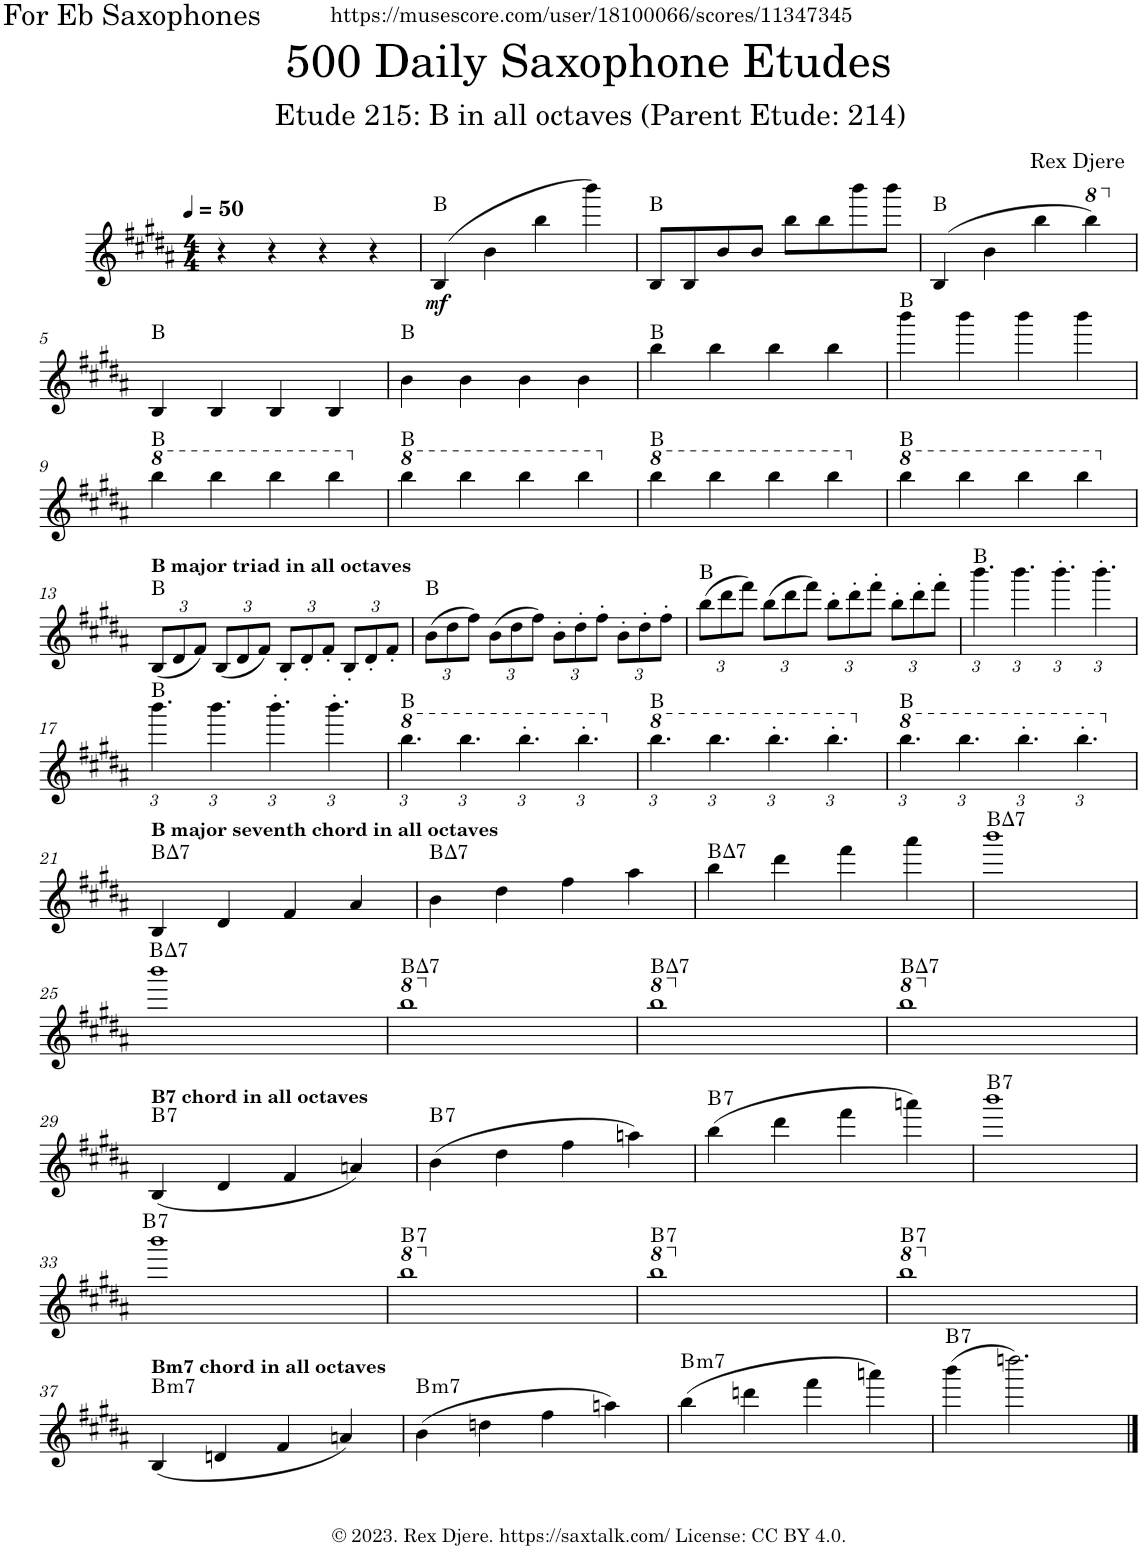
**kern	**dynam	**harte
*part1	*part1	*part1
*staff1	*staff1	*
*I"Alto Saxophone	*	*
*I'A. Sax.	*	*
*clefG2	*	*
*Trd5c9	*	*
*k[f#c#g#d#a#]	*	*
*M4/4	*	*
*MM50	*	*
=1	=1	=1
4r	.	.
4r	.	.
4r	.	.
4r	.	.
=2	=2	=2
!	!LO:DY:b	!
(4B/	mf	B:maj
4b\	.	.
4bb\	.	.
4bbb\)	.	.
=3	=3	=3
8B/L	.	B:maj
8B/	.	.
8b/	.	.
8b/J	.	.
8bb\L	.	.
8bb\	.	.
8bbb\	.	.
8bbb\J	.	.
=4	=4	=4
(4B/	.	B:maj
4b\	.	.
4bb\	.	.
*8va	*	*
4bbb\)	.	.
!!LO:LB:g=z
=5	=5	=5
*X8va	*	*
4B/	.	B:maj
4B/	.	.
4B/	.	.
4B/	.	.
=6	=6	=6
4b\	.	B:maj
4b\	.	.
4b\	.	.
4b\	.	.
=7	=7	=7
4bb\	.	B:maj
4bb\	.	.
4bb\	.	.
4bb\	.	.
=8	=8	=8
4bbb\	.	B:maj
4bbb\	.	.
4bbb\	.	.
4bbb\	.	.
!!LO:LB:g=z
=9	=9	=9
*8va	*	*
4bbb\	.	B:maj
4bbb\	.	.
4bbb\	.	.
4bbb\	.	.
=10	=10	=10
*X8va	*	*
*8va	*	*
4bbb\	.	B:maj
4bbb\	.	.
4bbb\	.	.
4bbb\	.	.
=11	=11	=11
*X8va	*	*
*8va	*	*
4bbb\	.	B:maj
4bbb\	.	.
4bbb\	.	.
4bbb\	.	.
=12	=12	=12
*X8va	*	*
*8va	*	*
4bbb\	.	B:maj
4bbb\	.	.
4bbb\	.	.
4bbb\	.	.
!!LO:LB:g=z
=13	=13	=13
*X8va	*	*
*Xbrackettup	*	*
!LO:TX:a:B:t=B major triad in all octaves	!	!
(12B/L	.	B:maj
12d#/	.	.
12f#/J)	.	.
(12B/L	.	.
12d#/	.	.
12f#/J)	.	.
12B'/L	.	.
12d#'/	.	.
12f#'/J	.	.
12B'/L	.	.
12d#'/	.	.
12f#'/J	.	.
=14	=14	=14
(12b\L	.	B:maj
12dd#\	.	.
12ff#\J)	.	.
(12b\L	.	.
12dd#\	.	.
12ff#\J)	.	.
12b'\L	.	.
12dd#'\	.	.
12ff#'\J	.	.
12b'\L	.	.
12dd#'\	.	.
12ff#'\J	.	.
=15	=15	=15
(12bb\L	.	B:maj
12ddd#\	.	.
12fff#\J)	.	.
(12bb\L	.	.
12ddd#\	.	.
12fff#\J)	.	.
12bb'\L	.	.
12ddd#'\	.	.
12fff#'\J	.	.
12bb'\L	.	.
12ddd#'\	.	.
12fff#'\J	.	.
=16	=16	=16
6.bbb\	.	B:maj
6.bbb\	.	.
6.bbb'\	.	.
6.bbb'\	.	.
!!LO:LB:g=z
=17	=17	=17
6.bbb\	.	B:maj
6.bbb\	.	.
6.bbb'\	.	.
6.bbb'\	.	.
=18	=18	=18
*8va	*	*
6.bbb\	.	B:maj
6.bbb\	.	.
6.bbb'\	.	.
6.bbb'\	.	.
=19	=19	=19
*X8va	*	*
*8va	*	*
6.bbb\	.	B:maj
6.bbb\	.	.
6.bbb'\	.	.
6.bbb'\	.	.
=20	=20	=20
*X8va	*	*
*8va	*	*
6.bbb\	.	B:maj
6.bbb\	.	.
6.bbb'\	.	.
6.bbb'\	.	.
!!LO:LB:g=z
=21	=21	=21
*X8va	*	*
!LO:TX:a:B:t=B major seventh chord in all octaves	!	!LO:H:kt=7
4B/	.	B:maj7
4d#/	.	.
4f#/	.	.
4a#/	.	.
=22	=22	=22
!	!	!LO:H:kt=7
4b\	.	B:maj7
4dd#\	.	.
4ff#\	.	.
4aa#\	.	.
=23	=23	=23
!	!	!LO:H:kt=7
4bb\	.	B:maj7
4ddd#\	.	.
4fff#\	.	.
4aaa#\	.	.
=24	=24	=24
!	!	!LO:H:kt=7
1bbb	.	B:maj7
!!LO:LB:g=z
=25	=25	=25
!	!	!LO:H:kt=7
1bbb	.	B:maj7
=26	=26	=26
*8va	*	*
!	!	!LO:H:kt=7
1bbb	.	B:maj7
=27	=27	=27
*X8va	*	*
*8va	*	*
!	!	!LO:H:kt=7
1bbb	.	B:maj7
=28	=28	=28
*X8va	*	*
*8va	*	*
!	!	!LO:H:kt=7
1bbb	.	B:maj7
!!LO:LB:g=z
=29	=29	=29
*X8va	*	*
!LO:TX:a:B:t=B7 chord in all octaves	!	!LO:H:kt=7
(4B/	.	B:7
4d#/	.	.
4f#/	.	.
4an/)	.	.
=30	=30	=30
!	!	!LO:H:kt=7
(4b\	.	B:7
4dd#\	.	.
4ff#\	.	.
4aan\)	.	.
=31	=31	=31
!	!	!LO:H:kt=7
(4bb\	.	B:7
4ddd#\	.	.
4fff#\	.	.
4aaan\)	.	.
=32	=32	=32
!	!	!LO:H:kt=7
1bbb	.	B:7
!!LO:LB:g=z
=33	=33	=33
!	!	!LO:H:kt=7
1bbb	.	B:7
=34	=34	=34
*8va	*	*
!	!	!LO:H:kt=7
1bbb	.	B:7
=35	=35	=35
*X8va	*	*
*8va	*	*
!	!	!LO:H:kt=7
1bbb	.	B:7
=36	=36	=36
*X8va	*	*
*8va	*	*
!	!	!LO:H:kt=7
1bbb	.	B:7
!!LO:LB:g=z
=37	=37	=37
*X8va	*	*
!LO:TX:a:B:t=Bm7 chord in all octaves	!	!LO:H:kt=m7
(4B/	.	B:min7
4dn/	.	.
4f#/	.	.
4an/)	.	.
=38	=38	=38
!	!	!LO:H:kt=m7
(4b\	.	B:min7
4ddn\	.	.
4ff#\	.	.
4aan\)	.	.
=39	=39	=39
!	!	!LO:H:kt=m7
(4bb\	.	B:min7
4dddn\	.	.
4fff#\	.	.
4aaan\)	.	.
=40	=40	=40
!	!	!LO:H:kt=7
(4bbb\	.	B:7
2.ddddn\)	.	.
==	==	==
*-	*-	*-
